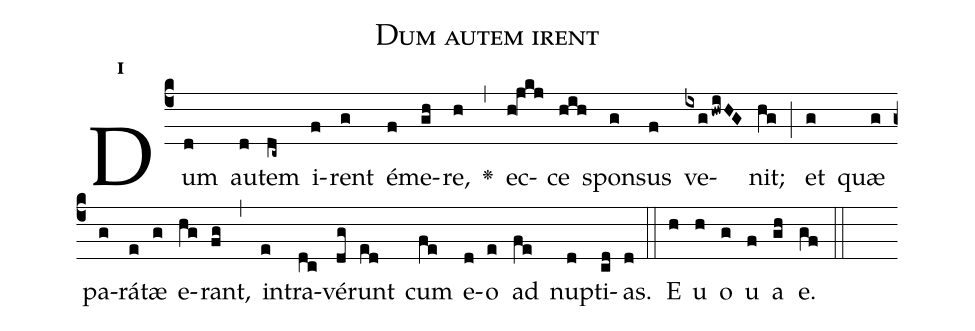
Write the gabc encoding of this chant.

name:Dum autem irent;
office-part:Antiphona;
mode:1;
%%
initial-style: 1;
name: Dum autem irent;
book: Antiphonae & Responsoria/Tomus IV, p. 89;
occasion: Dominica XXXII per Annum;
office-part: Vesperae Ant Ma;
annotation: 1f;
centering-scheme: english;
font: OFLSortsMillGoudy;
height: 11;
width: 4.5;
%%
(c4)Dum(d) au(d)tem(dc~) i(f)rent(g) é(f)me(gh)re,(h) <v>\greheightstar</v>(,) ec(h!jV!k!j)ce(hih) spon(g)sus(f) ve(ixghwiHG)nit;(hg) (;) et(g) quæ(g) pa(g)rá(e)tæ(g) e(hg)rant,(fg) (,) in(e)tra(dc)vé(dg)runt(ed) cum(fe) e(d)o(e) ad(fe) nup(d)ti(cd)as.(d) (::) E(h) u(h) o(g) u(f) a(gh) e.(gf) (::)
